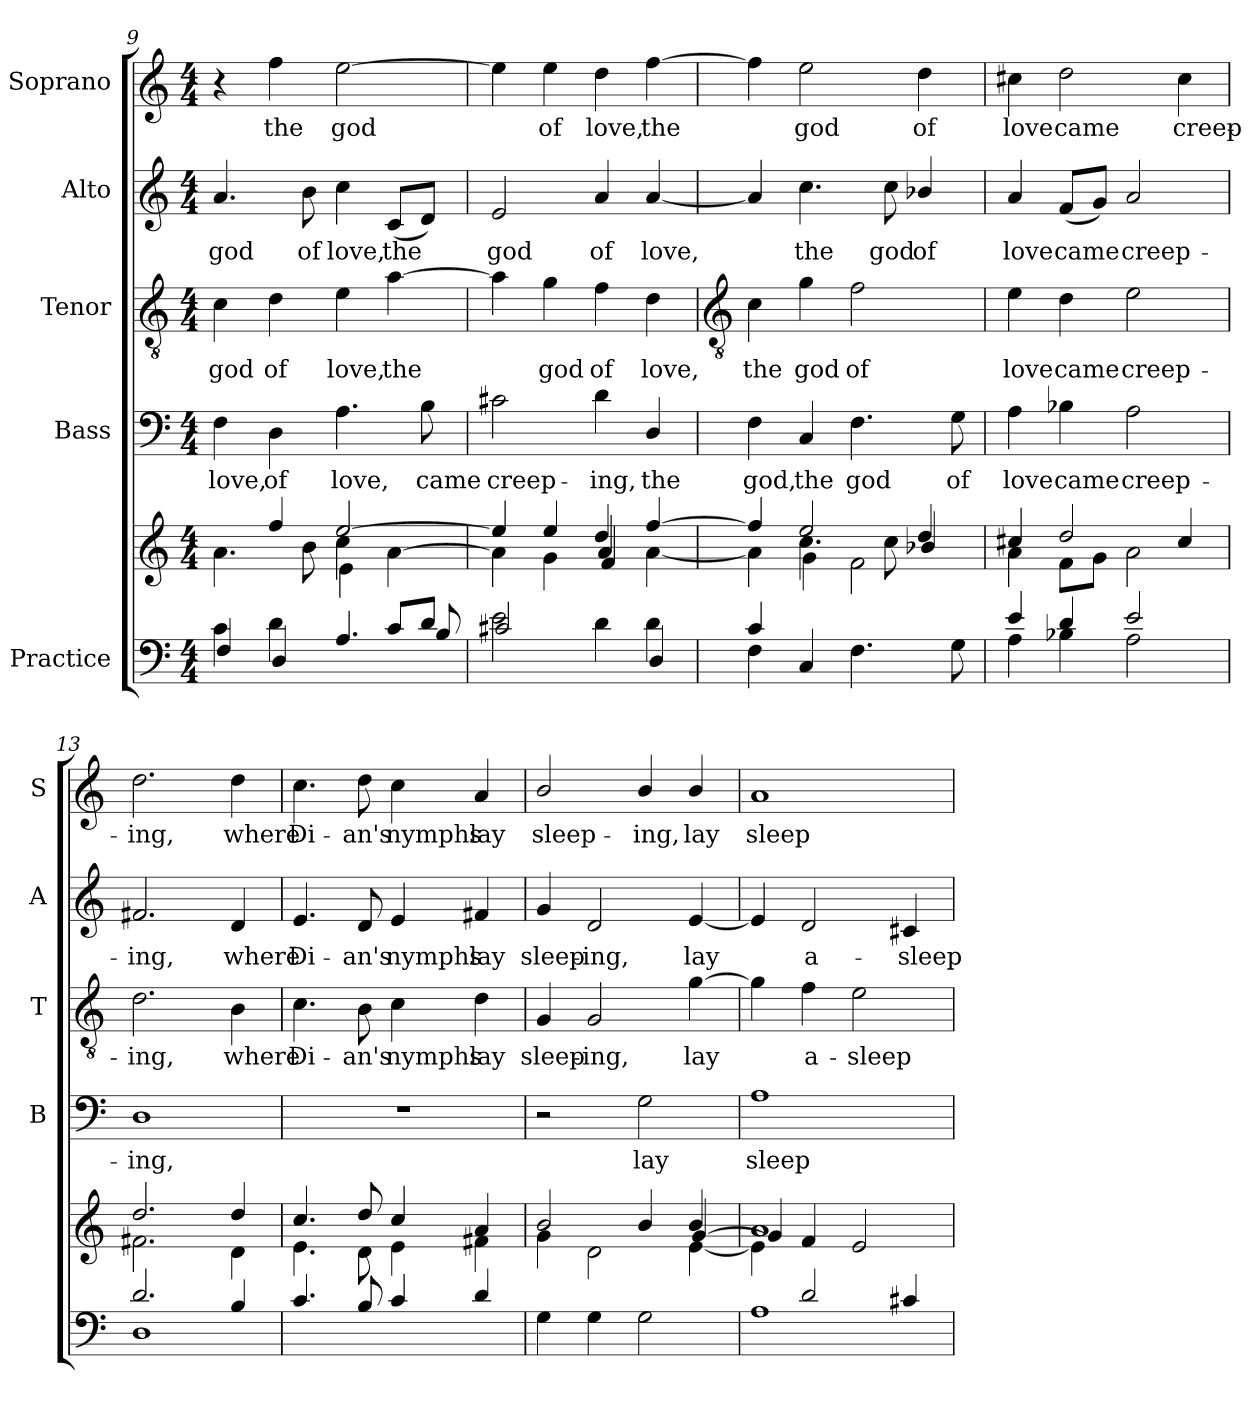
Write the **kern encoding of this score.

**kern	**kern	**kern	**text	**kern	**text	**kern	**text	**kern	**text
*part5	*part5	*part4	*part4	*part3	*part3	*part2	*part2	*part1	*part1
*staff6	*staff5	*staff4	*staff4	*staff3	*staff3	*staff2	*staff2	*staff1	*staff1
*I"Practice	*	*I"Bass	*	*I"Tenor	*	*I"Alto	*	*I"Soprano	*
*	*	*I'B	*	*I'T	*	*I'A	*	*I'S	*
*clefF4	*clefG2	*clefF4	*	*clefGv2	*	*clefG2	*	*clefG2	*
*k[]	*k[]	*k[]	*	*k[]	*	*k[]	*	*k[]	*
*C:	*C:	*C:	*	*C:	*	*C:	*	*C:	*
*M4/4	*M4/4	*M4/4	*	*M4/4	*	*M4/4	*	*M4/4	*
=9	=9	=9	=9	=9	=9	=9	=9	=9	=9
*^	*^	*	*	*	*	*	*	*	*
*	*^	*	*^	*	*	*	*	*	*	*	*
!	!	!	!	!	!	!	!LO:LY:b	!	!LO:LY:b	!	!LO:LY:b	!	!
2.ryy	4c\	4F	4ryy	4.a\	2ryy	4F	love,	4c	god	4.a	god	4r	.
!	!	!	!	!	!	!	!LO:LY:b	!	!LO:LY:b	!	!	!	!LO:LY:b
.	4d\	4D	4ff/	.	.	4D	of	4d	of	.	.	4ff	the
!	!	!	!	!	!	!	!	!	!	!	!LO:LY:b	!	!
.	.	.	.	8b	.	.	.	.	.	8b	of	.	.
!	!	!	!	!	!	!	!LO:LY:b	!	!LO:LY:b	!	!LO:LY:b	!	!LO:LY:b
.	2ryy	4.A	[2ee/	4cc	4e\	4.A	love,	4e	love,	4cc	love,	[2ee	god
!	!	!	!	!	!	!	!	!	!LO:LY:b	!	!LO:LY:b	!	!
8c/L	.	.	.	4ryy	[4a\	.	.	[4a	the	(<8cL	the	.	.
!	!	!	!	!	!	!	!LO:LY:b	!	!	!	!	!	!
8d/J	.	8B	.	.	.	8B	came	.	.	8dJ)	.	.	.
=10	=10	=10	=10	=10	=10	=10	=10	=10	=10	=10	=10	=10	=10
!	!	!	!	!	!	!	!LO:LY:b	!	!	!	!LO:LY:b	!	!
2e\	2.ryy	2c#X	4ee]	2ryy	4a\]	2c#X	creep-	4a]	.	2e	god	4ee]	.
!	!	!	!	!	!	!	!	!	!LO:LY:b	!	!	!	!LO:LY:b
.	.	.	4ee	.	4g\	.	.	4g	god	.	.	4ee	of
!	!	!	!	!	!	!	!LO:LY:b	!	!LO:LY:b	!	!LO:LY:b	!	!LO:LY:b
2ryy	.	4d	4dd/	4a/	4f/	4d	-ing,	4f	of	4a	of	4dd	love,
!	!	!	!	!	!	!	!LO:LY:b	!	!LO:LY:b	!	!LO:LY:b	!	!LO:LY:b
.	4d\	4D	[4ff	[4a\	4ryy	4D/	the	4d	love,	[4a	love,	[4ff	the
*v	*v	*v	*	*	*	*	*	*	*	*	*	*	*
!!LO:LB:g=z
=11	=11	=11	=11	=11	=11	=11	=11	=11	=11	=11	=11
*	*	*	*	*	*	*clefGv2	*	*	*	*	*
*^	*	*	*	*	*	*	*	*	*	*	*
*	*^	*	*	*	*	*	*	*	*	*	*	*
!	!	!	!	!	!	!	!LO:LY:b	!	!LO:LY:b	!	!	!	!
*	*v	*v	*	*	*	*	*	*	*	*	*	*	*
4c	4F	4ff]	4a\]	4ryy	4F	god,	4c	the	4a]	.	4ff]	.
!	!	!	!	!	!	!LO:LY:b	!	!LO:LY:b	!	!LO:LY:b	!	!LO:LY:b
2.ryy	4C	2ee/	4.cc	4g\	4C	the	4g	god	4.cc	the	2ee	god
!	!	!	!	!	!	!LO:LY:b	!	!LO:LY:b	!	!	!	!
.	4.F	.	.	2f\	4.F	god	2f	of	.	.	.	.
!	!	!	!	!	!	!	!	!	!	!LO:LY:b	!	!
.	.	.	8cc	.	.	.	.	.	8cc	god	.	.
!	!	!	!	!	!	!	!	!	!	!LO:LY:b	!	!LO:LY:b
.	.	4dd/	4b-X/	.	.	.	.	.	4b-X/	of	4dd	of
!	!	!	!	!	!	!LO:LY:b	!	!	!	!	!	!
.	8G	.	.	.	8G	of	.	.	.	.	.	.
*	*	*	*v	*v	*	*	*	*	*	*	*	*
=12	=12	=12	=12	=12	=12	=12	=12	=12	=12	=12	=12
!	!	!	!	!	!LO:LY:b	!	!LO:LY:b	!	!LO:LY:b	!	!LO:LY:b
4e	4A	4cc#X	4a\	4A	love	4e	love	4a	love	4cc#X	love
!	!	!	!	!	!LO:LY:b	!	!LO:LY:b	!	!LO:LY:b	!	!LO:LY:b
4d	4B-X	2dd/	8f\L	4B-X	came	4d	came	(<8fL	came	2dd	came
.	.	.	8g\J	.	.	.	.	8gJ)	.	.	.
!	!	!	!	!	!LO:LY:b	!	!LO:LY:b	!	!LO:LY:b	!	!
2e	2A	.	2a\	2A	creep-	2e	creep-	2a	creep-	.	.
!	!	!	!	!	!	!	!	!	!	!	!LO:LY:b
.	.	4cc#/	.	.	.	.	.	.	.	4cc#	creep-
=13	=13	=13	=13	=13	=13	=13	=13	=13	=13	=13	=13
!	!	!	!	!	!LO:LY:b	!	!LO:LY:b	!	!LO:LY:b	!	!LO:LY:b
2.d/	1D	2.dd/	2.f#X	1D	-ing,	2.d	-ing,	2.f#X	-ing,	2.dd	-ing,
!	!	!	!	!	!	!	!LO:LY:b	!	!LO:LY:b	!	!LO:LY:b
4B/	.	4dd/	4d	.	.	4B	where	4d	where	4dd	where
=14	=14	=14	=14	=14	=14	=14	=14	=14	=14	=14	=14
!	!	!	!	!	!	!	!LO:LY:b	!	!LO:LY:b	!	!LO:LY:b
4.c	1ryy	4.cc/	4.e	1r	.	4.c	Di-	4.e	Di-	4.cc	Di-
!	!	!	!	!	!	!	!LO:LY:b	!	!LO:LY:b	!	!LO:LY:b
8B	.	8dd/	8d	.	.	8B	-an's	8d	-an's	8dd	-an's
!	!	!	!	!	!	!	!LO:LY:b	!	!LO:LY:b	!	!LO:LY:b
4c	.	4cc/	4e	.	.	4c	nymphs	4e	nymphs	4cc	nymphs
!	!	!	!	!	!	!	!LO:LY:b	!	!LO:LY:b	!	!LO:LY:b
4d	.	4a	4f#X	.	.	4d	lay	4f#X	lay	4a	lay
=15	=15	=15	=15	=15	=15	=15	=15	=15	=15	=15	=15
*	*	*	*^	*	*	*	*	*	*	*	*
!	!	!	!	!	!	!	!	!LO:LY:b	!	!LO:LY:b	!	!LO:LY:b
4G	2ryy	2b/	4g\	2.ryy	2r	.	4G	sleep-	4g	sleep-	2b/	sleep-
!	!	!	!	!	!	!	!	!LO:LY:b	!	!LO:LY:b	!	!
4G	.	.	2d\	.	.	.	2G	-ing,	2d	-ing,	.	.
!	!	!	!	!	!	!LO:LY:b	!	!	!	!	!	!LO:LY:b
4ryy	2G	4b/	.	.	2G	lay	.	.	.	.	4b/	-ing,
!	!	!	!	!	!	!	!	!LO:LY:b	!	!LO:LY:b	!	!LO:LY:b
4ryy	.	4b/	[4e	[4g	.	.	[4g	lay	[4e	lay	4b/	lay
=16	=16	=16	=16	=16	=16	=16	=16	=16	=16	=16	=16	=16
!	!	!	!	!	!	!LO:LY:b	!	!	!	!	!	!LO:LY:b
4ryy	1A	1a	4e]	4g]	1A	sleep-	4g]	.	4e]	.	1a	sleep-
!	!	!	!	!	!	!	!	!LO:LY:b	!	!LO:LY:b	!	!
2d/	.	.	2.ryy	4f	.	.	4f	a-	2d	a-	.	.
!	!	!	!	!	!	!	!	!LO:LY:b	!	!	!	!
.	.	.	.	2e	.	.	2e	-sleep-	.	.	.	.
!	!	!	!	!	!	!	!	!	!	!LO:LY:b	!	!
4c#X/	.	.	.	.	.	.	.	.	4c#X	-sleep-	.	.
*v	*v	*	*	*	*	*	*	*	*	*	*	*
*	*v	*v	*v	*	*	*	*	*	*	*	*
=	=	=	=	=	=	=	=	=	=
*-	*-	*-	*-	*-	*-	*-	*-	*-	*-
